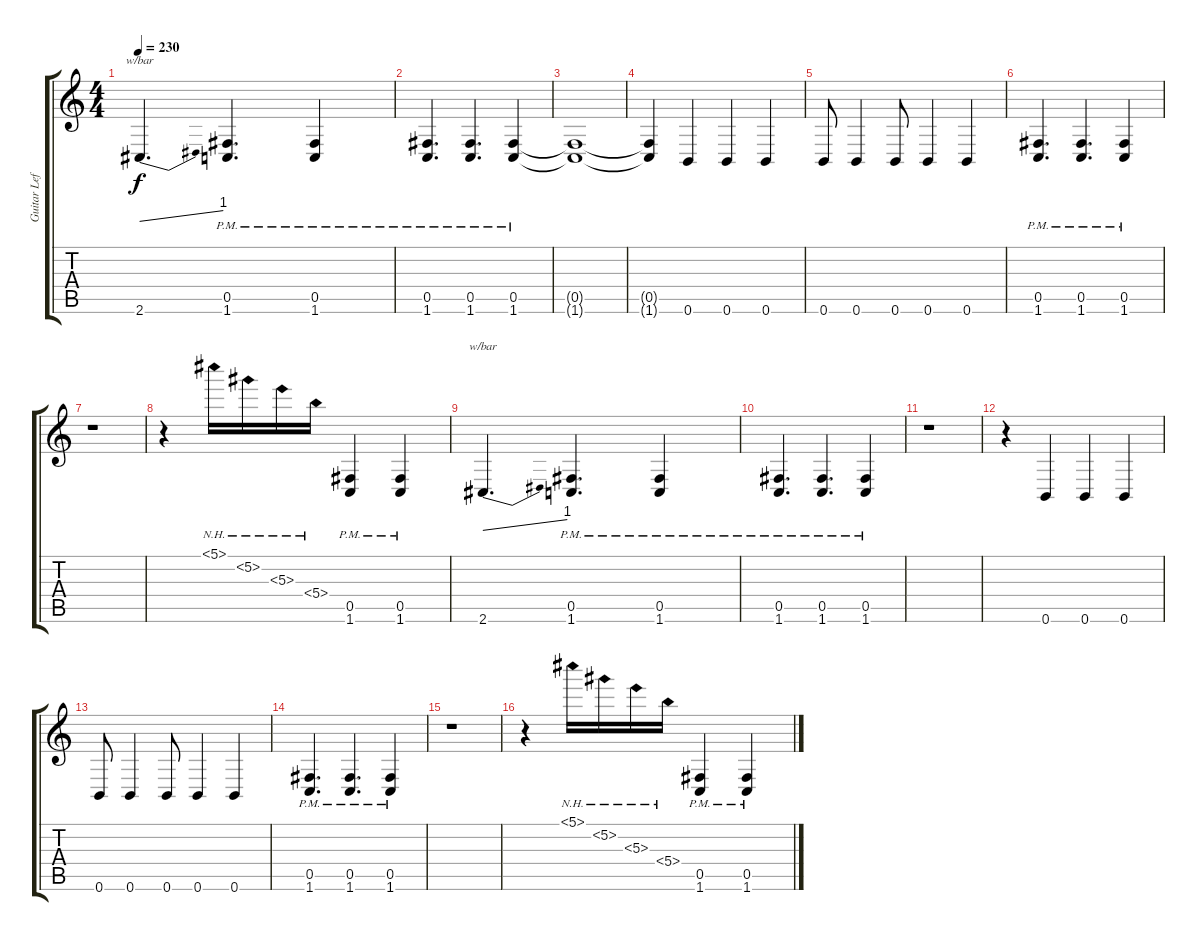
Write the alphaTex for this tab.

\track ("Guitar Left" "Guitar Lef") {instrument distortionguitar}
\staff {score tabs}
\tuning (Db4 Ab3 E3 B2 Gb2 B1) {hide}
\ts (4 4)
\tempo 230
\clef g2
\ks c
2.6.4{d tbe (dive default 0 0 60 4) dy f} (0.5{pm} 1.6{pm}).4{d} (0.5{pm} 1.6{pm}).4 |
(0.5{pm} 1.6{pm}).4{d} (0.5{pm} 1.6{pm}).4{d} (0.5{pm} 1.6{pm}).4 |
(0.5{t} 1.6{t}).1 |
(0.5{t} 1.6{t}).4 0.6.4 0.6.4 0.6.4 |
0.6.8 0.6.4 0.6.8 0.6.4 0.6.4 |
(0.5{pm} 1.6{pm}).4{d} (0.5{pm} 1.6{pm}).4{d} (0.5{pm} 1.6{pm}).4 |
r.1 |
r.4 5.1{nh}.16 5.2{nh}.16 5.3{nh}.16 5.4{nh}.16 (0.5{pm} 1.6{pm}).4 (0.5{pm} 1.6{pm}).4 |
2.6.4{d tbe (dive default 0 0 60 4)} (0.5{pm} 1.6{pm}).4{d} (0.5{pm} 1.6{pm}).4 |
(0.5{pm} 1.6{pm}).4{d} (0.5{pm} 1.6{pm}).4{d} (0.5{pm} 1.6{pm}).4 |
r.1 |
r.4 0.6.4 0.6.4 0.6.4 |
0.6.8 0.6.4 0.6.8 0.6.4 0.6.4 |
(0.5{pm} 1.6{pm}).4{d} (0.5{pm} 1.6{pm}).4{d} (0.5{pm} 1.6{pm}).4 |
r.1 |
r.4 5.1{nh}.16 5.2{nh}.16 5.3{nh}.16 5.4{nh}.16 (0.5{pm} 1.6{pm}).4 (0.5{pm} 1.6{pm}).4
